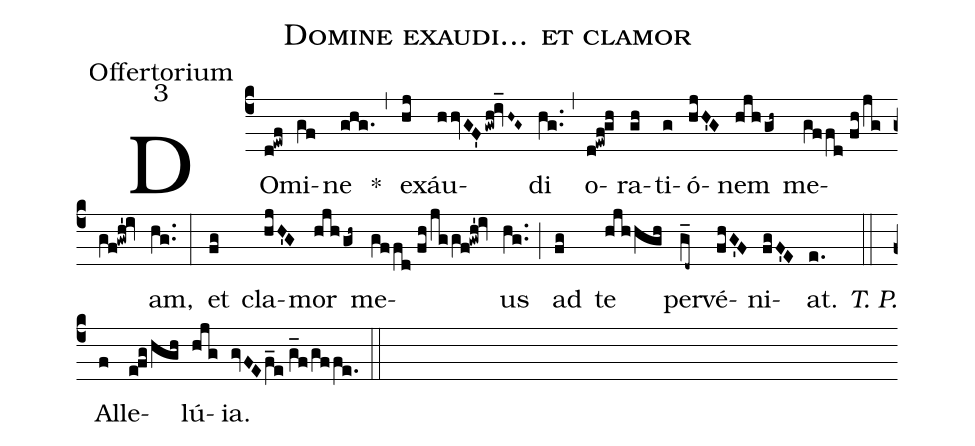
name: Domine exaudi... et clamor;
office-part: Offertorium;
mode: 3;
%%
(c4) DO(d!ewf)mi(gf)ne(ghg.) *(,) ex(hj)áu(hhvGF'gwh!iv_H~G~)di(hg..) (,) o(d!ewf!gh)ra(gh)ti(g)ó(hjH'G)nem(hjh/gh~) me(gffd//fh/jggf!gwh'!iv)am,(hg..) (:)
et(fg) cla(hjH'G)mor(hjh/gh~) me(gffd//fh/jggf!gwh'!iv)us(hg..) (;) ad(fg) te(hjhhgh) per(g_d~)vé(fhG'F)ni(fgF'E)at.(e.) <i>T. P.</i>(::)
Al(f)le(e!fg/hgh)lú(hjg)ia.(gvFEf_e//g_f/gffe.) (::)
